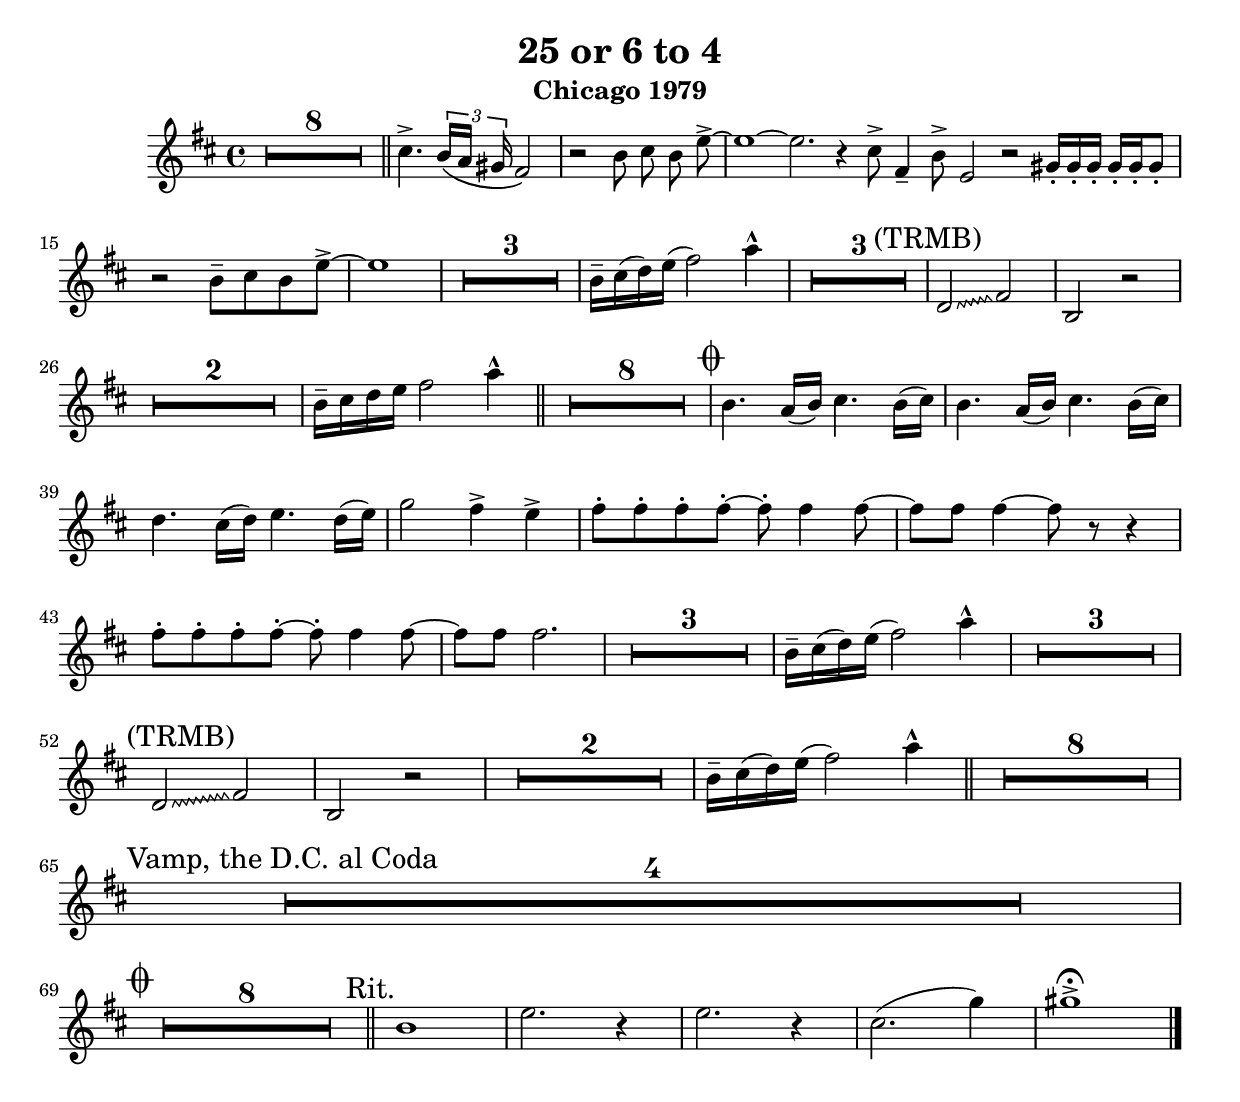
% LilyBin
\version "2.18.2"
\header {
	title = "25 or 6 to 4"
	subtitle = "Chicago 1979"
}

\score{
	\relative c'{
		\compressFullBarRests
		\override Glissando.style = #'zigzag
		\override MultiMeasureRest #'expand-limit = 1
		
		\time 4/4
		\key d \major
		R1 * 8 |
		
		\bar "||" |
		cis'4.->
		\tuplet 3/3 { b16\( a16 gis16 } fis2\)
		\bar "|" |
		
		r2 b8 cis8~ b8 e8->~ | \bar "|"
		e1~ | e2.~ r4 |
		cis8-> fis,4-- b8-> e,2 |
		r2 gis16-. gis16-. gis16-. gis16-. gis16-.  gis8-. |
		r2 b8-- cis8~ b8 e8->~ | e1 |
		\repeat volta 1 {
			{ R1 * 3 | b16-- cis16 (d16) e16 (fis2) a4-^ }
		}
		R1 *3 | 
		\mark \markup { "(TRMB)" }
		d,,2\glissando fis2 | b,2 r2 | R1 * 2 |
		b'16-- cis16~ d16 e16~ fis2 a4-^ |
		\bar "||"
		% double bar repeat ?
		R1 *8
		\mark \markup { \musicglyph #"scripts.coda" }
		b,4. a16 (b16) cis4. b16~ (cis16) |
		b4. a16 (b16) cis4. b16~ (cis16) |
		d4. cis16 (d16) e4. d16 (e16) |
		g2 fis4-> e4-> |
		fis8-. fis8-. fis8-. fis8-.~ fis8-. fis4 fis8~ |
		fis8 fis8 fis4~ fis8 r8 r4 |
		fis8-. fis8-. fis8-. fis8-.~ fis8-. fis4 fis8~ |
		fis8 fis8 fis2. |
		\repeat volta 1 {
			{ R1 * 3 | b,16-- cis16 (d16) e16 (fis2) a4-^ }
		}
		R1 *3 | 
		\mark \markup { "(TRMB)" }
		d,,2\glissando fis2 | b,2 r2 |
		
		R1 * 2 | b'16-- cis16 (d16) e16 (fis2) a4-^
		\bar "||"
		R1 * 8 % guitar solo ++
		
		\break
		% Vamp, then D.C. al Coda
		% line break
		\mark \markup { \center-column { "Vamp, the D.C. al Coda" }}
		\repeat volta 1 { R1 * 4 }
		% line break
		\break
		
		\mark \markup { \musicglyph #"scripts.coda" }
		R1*8 |
		\bar "||"
		\mark \markup { "Rit." }
		b,1 | e2. r4 | e2. r4 | cis2. (g'4) |
		gis1->\fermata \bar "|."
	}
	
	\layout{}
%	\midi{}
}
